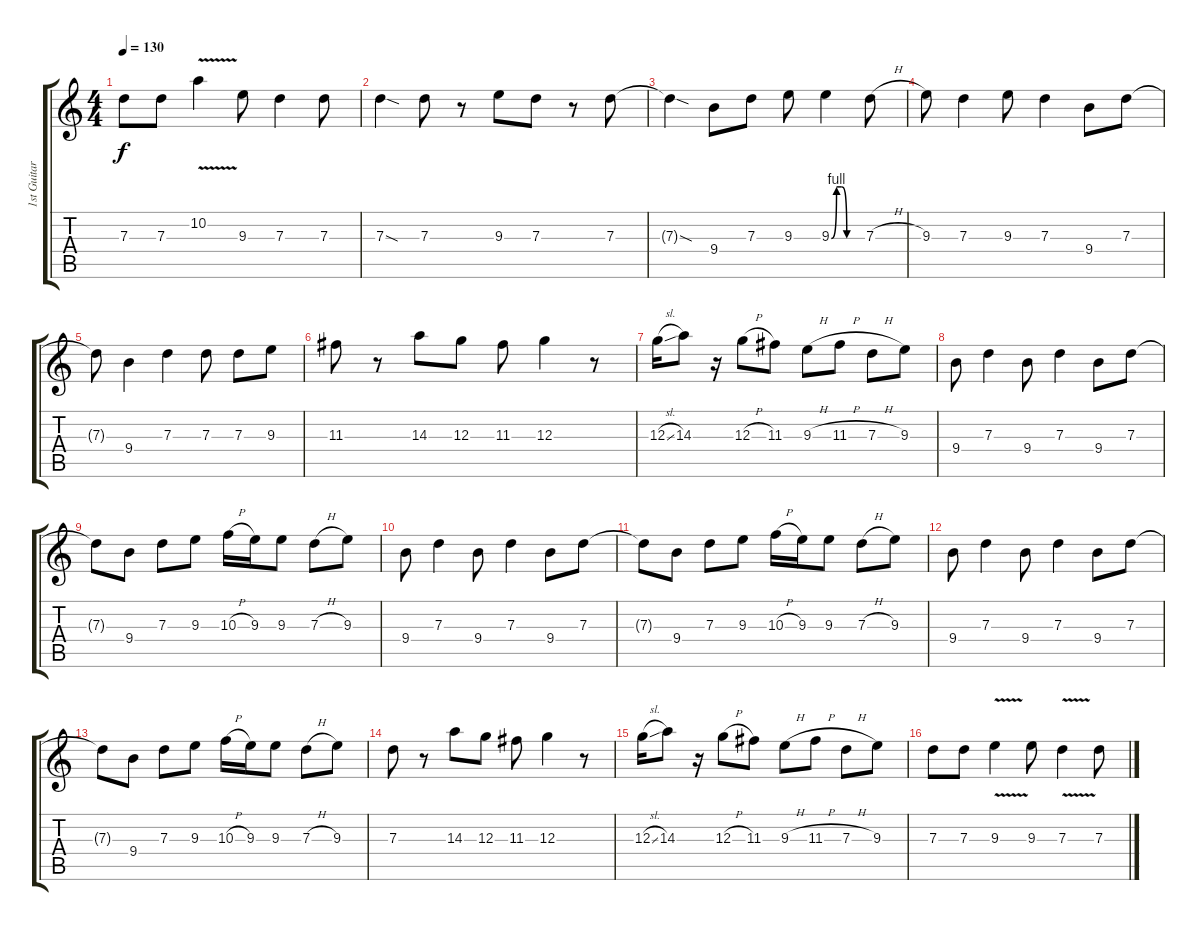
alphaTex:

\track ("1st Guitar" "1st Guitar") {instrument distortionguitar}
\staff {score tabs}
\tuning (E4 B3 G3 D3 A2 E2) {hide}
\ts (4 4)
\tempo 130
\clef g2
\ks c
7.3.8{dy f} 7.3.8 10.2{v}.4 9.3.8 7.3.4 7.3.8 |
7.3{sod}.4 7.3.8 r.8 9.3.8 7.3.8 r.8 7.3.8 |
7.3{sod t}.4 9.4.8 7.3.8 9.3.8 9.3{be (custom 0 0 10 4 20 4 30 0 60 0)}.4 7.3{h}.8 |
9.3.8 7.3.4 9.3.8 7.3.4 9.4.8 7.3.8 |
7.3{t}.8 9.4.4 7.3.4 7.3.8 7.3.8 9.3.8 |
11.3.8 r.8 14.3.8 12.3.8 11.3.8 12.3.4 r.8 |
12.3{sl}.16 14.3.8 r.16 12.3{h}.8 11.3.8 9.3{h}.8 11.3{h}.8 7.3{h}.8 9.3.8 |
9.4.8 7.3.4 9.4.8 7.3.4 9.4.8 7.3.8 |
7.3{t}.8 9.4.8 7.3.8 9.3.8 10.3{h}.16 9.3.16 9.3.8 7.3{h}.8 9.3.8 |
9.4.8 7.3.4 9.4.8 7.3.4 9.4.8 7.3.8 |
7.3{t}.8 9.4.8 7.3.8 9.3.8 10.3{h}.16 9.3.16 9.3.8 7.3{h}.8 9.3.8 |
9.4.8 7.3.4 9.4.8 7.3.4 9.4.8 7.3.8 |
7.3{t}.8 9.4.8 7.3.8 9.3.8 10.3{h}.16 9.3.16 9.3.8 7.3{h}.8 9.3.8 |
7.3.8 r.8 14.3.8 12.3.8 11.3.8 12.3.4 r.8 |
12.3{sl}.16 14.3.8 r.16 12.3{h}.8 11.3.8 9.3{h}.8 11.3{h}.8 7.3{h}.8 9.3.8 |
7.3.8 7.3.8 9.3{v}.4 9.3.8 7.3{v}.4 7.3.8
